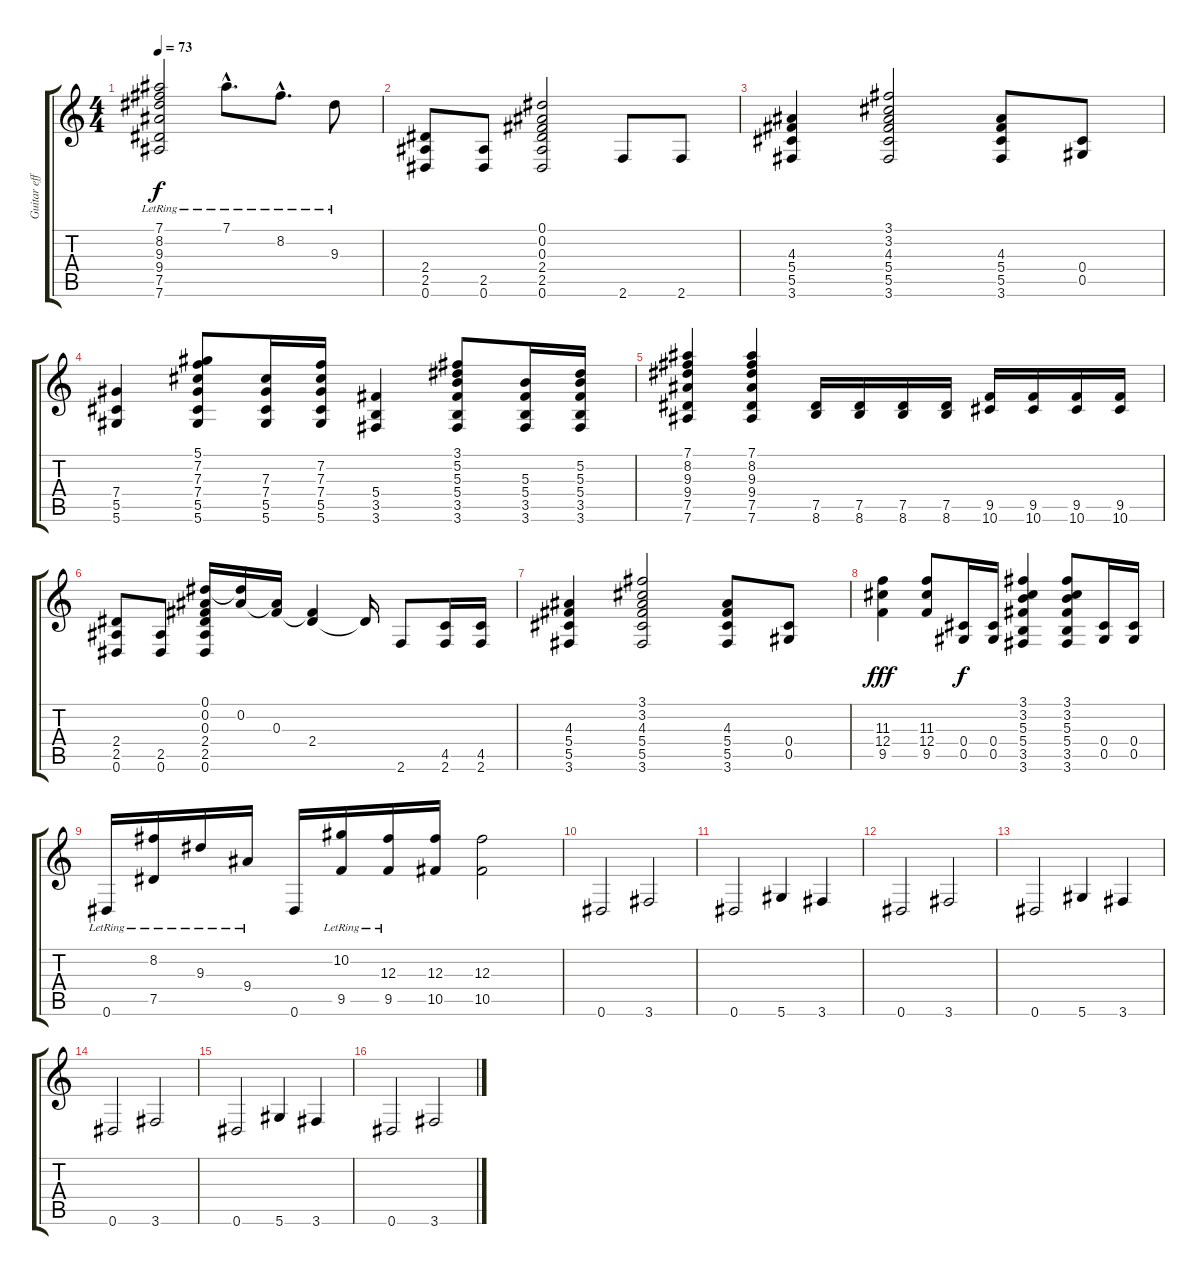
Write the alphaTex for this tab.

\track ("Guitar effects and volume (Jade)" "Guitar eff") {instrument electricguitarjazz}
\staff {score tabs}
\tuning (Eb4 Bb3 Gb3 Db3 Ab2 Eb2) {hide}
\ts (4 4)
\tempo 73
\clef g2
\ks c
(7.1 8.2{lr} 9.3{lr} 9.4{lr} 7.5{lr} 7.6{lr}).2{dy f} 7.1{hac lr}.8{d} 8.2{hac lr}.8{d} 9.3{lr}.8 |
(2.4 2.5 0.6).8 (2.5 0.6).8 (0.1 0.2 0.3 2.4 2.5 0.6).2 2.6.8 2.6.8 |
(4.3 5.4 5.5 3.6).4 (3.1 3.2 4.3 5.4 5.5 3.6).2 (4.3 5.4 5.5 3.6).8 (0.4 0.5).8 |
(7.4 5.5 5.6).4 (5.1 7.2 7.3 7.4 5.5 5.6).8 (7.3 7.4 5.5 5.6).16 (7.2 7.3 7.4 5.5 5.6).16 (5.4 3.5 3.6).4 (3.1 5.2 5.3 5.4 3.5 3.6).8 (5.3 5.4 3.5 3.6).16 (5.2 5.3 5.4 3.5 3.6).16 |
(7.1 8.2 9.3 9.4 7.5 7.6).4 (7.1 8.2 9.3 9.4 7.5 7.6).4 (7.5 8.6).16 (7.5 8.6).16 (7.5 8.6).16 (7.5 8.6).16 (9.5 10.6).16 (9.5 10.6).16 (9.5 10.6).16 (9.5 10.6).16 |
(2.4 2.5 0.6).8{instrument overdrivenguitar} (2.5 0.6).8 (0.1 0.2 0.3 2.4 2.5 0.6).16 (0.1{t} 0.2).16 (0.2{t} 0.3).16 (0.3{t} 2.4).4 2.4{t}.16 2.6.8 (4.5 2.6).16 (4.5 2.6).16 |
(4.3 5.4 5.5 3.6).4 (3.1 3.2 4.3 5.4 5.5 3.6).2 (4.3 5.4 5.5 3.6).8 (0.4 0.5).8 |
(11.3 12.4 9.5).4{dy fff} (11.3 12.4 9.5).8 (0.4 0.5).16{dy f} (0.4 0.5).16 (3.1 3.2 5.3 5.4 3.5 3.6).4 (3.1 3.2 5.3 5.4 3.5 3.6).8 (0.4 0.5).16 (0.4 0.5).16 |
0.6{lr}.16 (8.2{lr} 7.5{lr}).16 9.3{lr}.16 9.4{lr}.16 0.6.16 (10.2 9.5{lr}).16 (12.3 9.5{lr}).16 (12.3 10.5).16 (12.3 10.5).2 |
0.6.2{volume 11 instrument electricguitarjazz} 3.6.2 |
0.6.2 5.6.4 3.6.4 |
0.6.2 3.6.2 |
0.6.2 5.6.4 3.6.4 |
0.6.2 3.6.2 |
0.6.2 5.6.4 3.6.4 |
0.6.2 3.6.2
